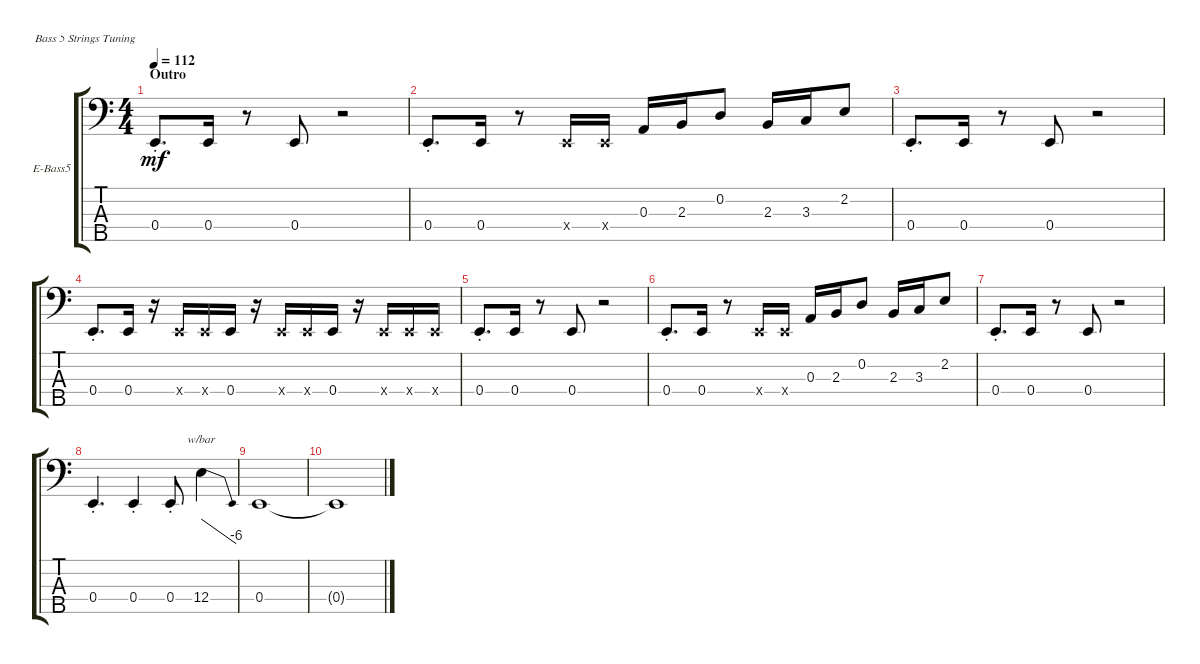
\defaultSystemsLayout 4
\bracketExtendMode groupsimilarinstruments
\firstSystemTrackNameOrientation horizontal
\otherSystemsTrackNameOrientation horizontal
\track ("Bass" "E-Bass5") {multiBarRest instrument electricbassfinger}
\staff {score tabs}
\tuning (G2 D2 A1 E1 B0)
\ts (4 4)
\section ("" "Outro")
\tempo 112
\clef f4
\ks c
0.4{st}.8{d dy mf} 0.4.16 r.8 0.4.8 r.2 |
0.4{st}.8{d} 0.4.16 r.8 0.4{x}.16 0.4{x}.16 0.3.16 2.3.16 0.2.8 2.3.16 3.3.16 2.2.8 |
0.4{st}.8{d} 0.4.16 r.8 0.4.8 r.2 |
0.4{st}.8{d} 0.4.16 r.16 0.4{x}.16 0.4{x}.16 0.4.16 r.16 0.4{x}.16 0.4{x}.16 0.4.16 r.16 0.4{x}.16 0.4{x}.16 0.4{x}.16 |
0.4{st}.8{d} 0.4.16 r.8 0.4.8 r.2 |
0.4{st}.8{d} 0.4.16 r.8 0.4{x}.16 0.4{x}.16 0.3.16 2.3.16 0.2.8 2.3.16 3.3.16 2.2.8 |
0.4{st}.8{d} 0.4.16 r.8 0.4.8 r.2 |
0.4{st}.4{d} 0.4{st}.4 0.4{st}.8 12.4.4{tbe (dive default 8.4 0 60 -24)} |
0.4.1 |
0.4{t}.1
